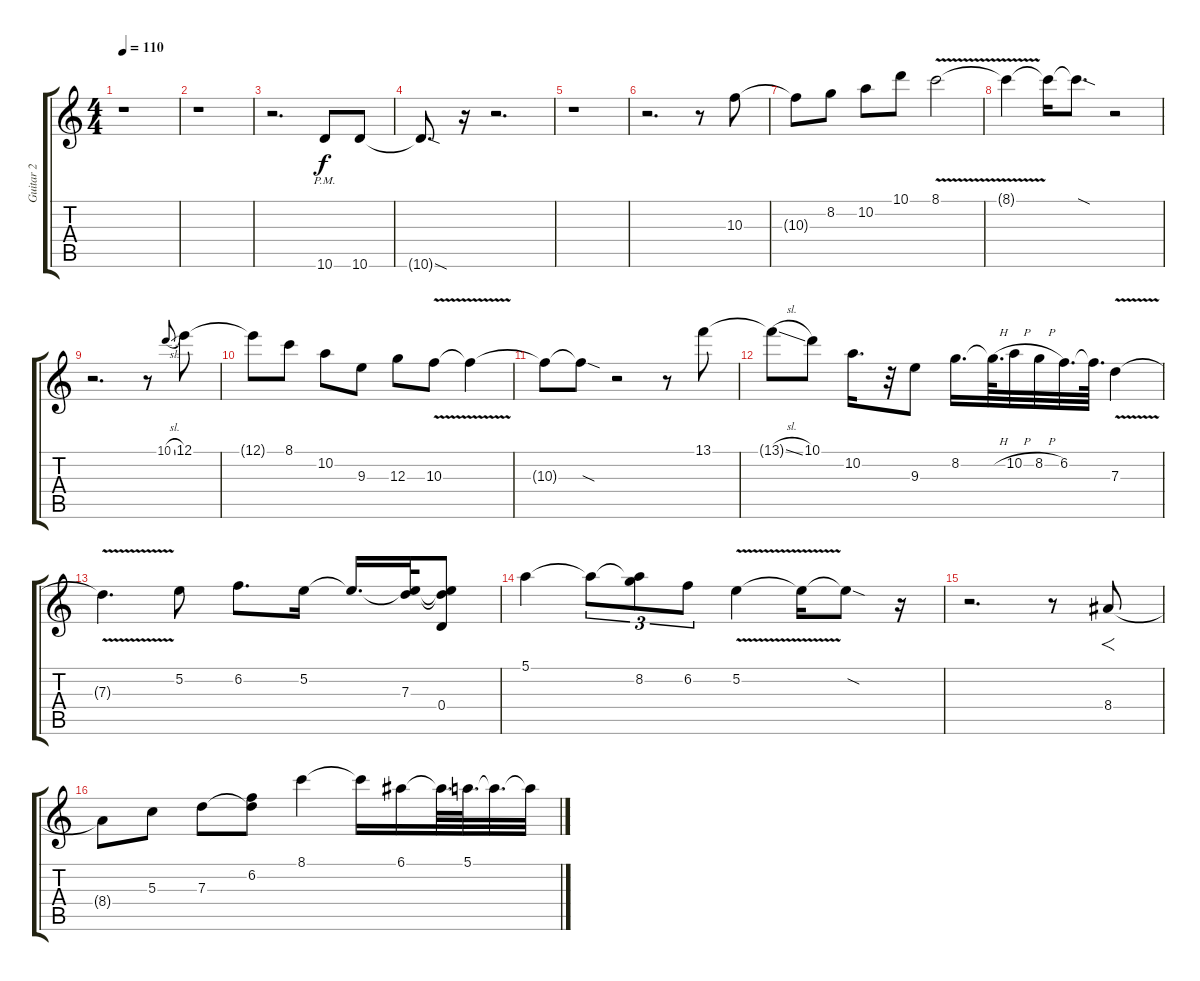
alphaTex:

\track ("Guitar 2" "Guitar 2") {instrument acousticguitarsteel}
\staff {score tabs}
\tuning (E4 B3 G3 D3 A2 E2) {hide}
\ts (4 4)
\tempo 110
\clef g2
\ks c
r.1{dy f instrument acousticguitarsteel} |
r.1 |
r.2{d} 10.6{pm}.8 10.6.8 |
10.6{sod t}.8{d} r.16 r.2{d} |
r.1 |
r.2{d} r.8 10.3.8 |
10.3{t}.8 8.2.8 10.2.8 10.1.8 8.1{v}.2 |
8.1{t}.4 8.1{t}.16 8.1{sod t}.8{d} r.2 |
r.2{d} r.8 10.1{sl}.8{gr onbeat} 12.1.8 |
12.1{t}.8 8.1.8 10.2.8 9.3.8 12.3.8 10.3{v}.8 10.3{t}.4 |
10.3{t}.8 10.3{sod t}.8 r.2 r.8 13.1.8 |
13.1{sl t}.8 10.1.8 10.2.16{d} r.32 9.3.8 8.2.16{d} 8.2{h t}.64{d} 10.2{h}.32 8.2{h}.32 6.2.32{d} 6.2{t}.64{d} 7.3{v}.4 |
7.3{t}.4{d} 5.2.8 6.2.8{d} 5.2.16 5.2{t}.16{d} (5.2{t} 7.3).32 (5.2{t} 7.3{t} 0.4).8 |
5.1.4 5.1{t}.8{tu (3 2)} (5.1{t} 8.2).8{tu (3 2)} 6.2.8{tu (3 2)} 5.2{v}.4 5.2{t}.16 5.2{sod t}.8 r.16 |
r.2{d} r.8 8.4.8{f} |
8.4{t}.8 5.3.8 7.3.8 (6.2 7.3{t}).8 8.1.4 8.1{t}.16 6.1.16 6.1{t}.64{d} 5.1.64{d} 5.1{t}.32{d} 5.1{t}.32
